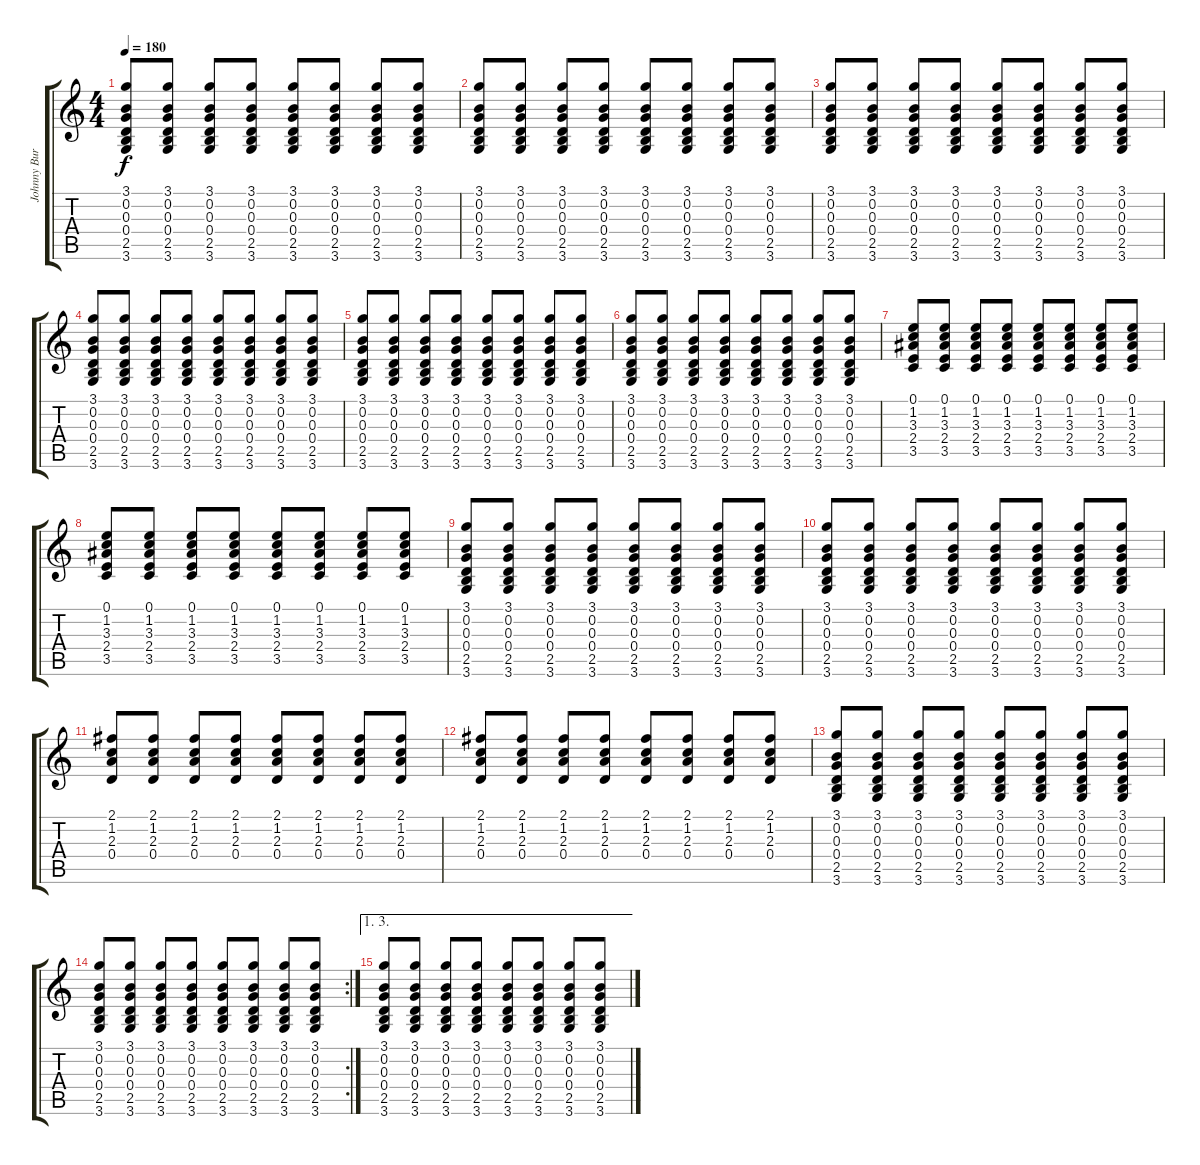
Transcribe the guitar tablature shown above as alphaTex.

\track ("Johnny Burnette" "Johnny Bur") {instrument acousticguitarsteel}
\staff {score tabs}
\tuning (E4 B3 G3 D3 A2 E2) {hide}
\ts (4 4)
\tempo 180
\clef g2
\ks c
(3.1 0.2 0.3 0.4 2.5 3.6).8{dy f} (3.1 0.2 0.3 0.4 2.5 3.6).8 (3.1 0.2 0.3 0.4 2.5 3.6).8 (3.1 0.2 0.3 0.4 2.5 3.6).8 (3.1 0.2 0.3 0.4 2.5 3.6).8 (3.1 0.2 0.3 0.4 2.5 3.6).8 (3.1 0.2 0.3 0.4 2.5 3.6).8 (3.1 0.2 0.3 0.4 2.5 3.6).8 |
(3.1 0.2 0.3 0.4 2.5 3.6).8 (3.1 0.2 0.3 0.4 2.5 3.6).8 (3.1 0.2 0.3 0.4 2.5 3.6).8 (3.1 0.2 0.3 0.4 2.5 3.6).8 (3.1 0.2 0.3 0.4 2.5 3.6).8 (3.1 0.2 0.3 0.4 2.5 3.6).8 (3.1 0.2 0.3 0.4 2.5 3.6).8 (3.1 0.2 0.3 0.4 2.5 3.6).8 |
(3.1 0.2 0.3 0.4 2.5 3.6).8 (3.1 0.2 0.3 0.4 2.5 3.6).8 (3.1 0.2 0.3 0.4 2.5 3.6).8 (3.1 0.2 0.3 0.4 2.5 3.6).8 (3.1 0.2 0.3 0.4 2.5 3.6).8 (3.1 0.2 0.3 0.4 2.5 3.6).8 (3.1 0.2 0.3 0.4 2.5 3.6).8 (3.1 0.2 0.3 0.4 2.5 3.6).8 |
(3.1 0.2 0.3 0.4 2.5 3.6).8 (3.1 0.2 0.3 0.4 2.5 3.6).8 (3.1 0.2 0.3 0.4 2.5 3.6).8 (3.1 0.2 0.3 0.4 2.5 3.6).8 (3.1 0.2 0.3 0.4 2.5 3.6).8 (3.1 0.2 0.3 0.4 2.5 3.6).8 (3.1 0.2 0.3 0.4 2.5 3.6).8 (3.1 0.2 0.3 0.4 2.5 3.6).8 |
(3.1 0.2 0.3 0.4 2.5 3.6).8 (3.1 0.2 0.3 0.4 2.5 3.6).8 (3.1 0.2 0.3 0.4 2.5 3.6).8 (3.1 0.2 0.3 0.4 2.5 3.6).8 (3.1 0.2 0.3 0.4 2.5 3.6).8 (3.1 0.2 0.3 0.4 2.5 3.6).8 (3.1 0.2 0.3 0.4 2.5 3.6).8 (3.1 0.2 0.3 0.4 2.5 3.6).8 |
(3.1 0.2 0.3 0.4 2.5 3.6).8 (3.1 0.2 0.3 0.4 2.5 3.6).8 (3.1 0.2 0.3 0.4 2.5 3.6).8 (3.1 0.2 0.3 0.4 2.5 3.6).8 (3.1 0.2 0.3 0.4 2.5 3.6).8 (3.1 0.2 0.3 0.4 2.5 3.6).8 (3.1 0.2 0.3 0.4 2.5 3.6).8 (3.1 0.2 0.3 0.4 2.5 3.6).8 |
(0.1 1.2 3.3 2.4 3.5).8 (0.1 1.2 3.3 2.4 3.5).8 (0.1 1.2 3.3 2.4 3.5).8 (0.1 1.2 3.3 2.4 3.5).8 (0.1 1.2 3.3 2.4 3.5).8 (0.1 1.2 3.3 2.4 3.5).8 (0.1 1.2 3.3 2.4 3.5).8 (0.1 1.2 3.3 2.4 3.5).8 |
(0.1 1.2 3.3 2.4 3.5).8 (0.1 1.2 3.3 2.4 3.5).8 (0.1 1.2 3.3 2.4 3.5).8 (0.1 1.2 3.3 2.4 3.5).8 (0.1 1.2 3.3 2.4 3.5).8 (0.1 1.2 3.3 2.4 3.5).8 (0.1 1.2 3.3 2.4 3.5).8 (0.1 1.2 3.3 2.4 3.5).8 |
(3.1 0.2 0.3 0.4 2.5 3.6).8 (3.1 0.2 0.3 0.4 2.5 3.6).8 (3.1 0.2 0.3 0.4 2.5 3.6).8 (3.1 0.2 0.3 0.4 2.5 3.6).8 (3.1 0.2 0.3 0.4 2.5 3.6).8 (3.1 0.2 0.3 0.4 2.5 3.6).8 (3.1 0.2 0.3 0.4 2.5 3.6).8 (3.1 0.2 0.3 0.4 2.5 3.6).8 |
(3.1 0.2 0.3 0.4 2.5 3.6).8 (3.1 0.2 0.3 0.4 2.5 3.6).8 (3.1 0.2 0.3 0.4 2.5 3.6).8 (3.1 0.2 0.3 0.4 2.5 3.6).8 (3.1 0.2 0.3 0.4 2.5 3.6).8 (3.1 0.2 0.3 0.4 2.5 3.6).8 (3.1 0.2 0.3 0.4 2.5 3.6).8 (3.1 0.2 0.3 0.4 2.5 3.6).8 |
(2.1 1.2 2.3 0.4).8 (2.1 1.2 2.3 0.4).8 (2.1 1.2 2.3 0.4).8 (2.1 1.2 2.3 0.4).8 (2.1 1.2 2.3 0.4).8 (2.1 1.2 2.3 0.4).8 (2.1 1.2 2.3 0.4).8 (2.1 1.2 2.3 0.4).8 |
(2.1 1.2 2.3 0.4).8 (2.1 1.2 2.3 0.4).8 (2.1 1.2 2.3 0.4).8 (2.1 1.2 2.3 0.4).8 (2.1 1.2 2.3 0.4).8 (2.1 1.2 2.3 0.4).8 (2.1 1.2 2.3 0.4).8 (2.1 1.2 2.3 0.4).8 |
(3.1 0.2 0.3 0.4 2.5 3.6).8 (3.1 0.2 0.3 0.4 2.5 3.6).8 (3.1 0.2 0.3 0.4 2.5 3.6).8 (3.1 0.2 0.3 0.4 2.5 3.6).8 (3.1 0.2 0.3 0.4 2.5 3.6).8 (3.1 0.2 0.3 0.4 2.5 3.6).8 (3.1 0.2 0.3 0.4 2.5 3.6).8 (3.1 0.2 0.3 0.4 2.5 3.6).8 |
\rc 2
(3.1 0.2 0.3 0.4 2.5 3.6).8 (3.1 0.2 0.3 0.4 2.5 3.6).8 (3.1 0.2 0.3 0.4 2.5 3.6).8 (3.1 0.2 0.3 0.4 2.5 3.6).8 (3.1 0.2 0.3 0.4 2.5 3.6).8 (3.1 0.2 0.3 0.4 2.5 3.6).8 (3.1 0.2 0.3 0.4 2.5 3.6).8 (3.1 0.2 0.3 0.4 2.5 3.6).8 |
\ae (1 3)
(3.1 0.2 0.3 0.4 2.5 3.6).8 (3.1 0.2 0.3 0.4 2.5 3.6).8 (3.1 0.2 0.3 0.4 2.5 3.6).8 (3.1 0.2 0.3 0.4 2.5 3.6).8 (3.1 0.2 0.3 0.4 2.5 3.6).8 (3.1 0.2 0.3 0.4 2.5 3.6).8 (3.1 0.2 0.3 0.4 2.5 3.6).8 (3.1 0.2 0.3 0.4 2.5 3.6).8
